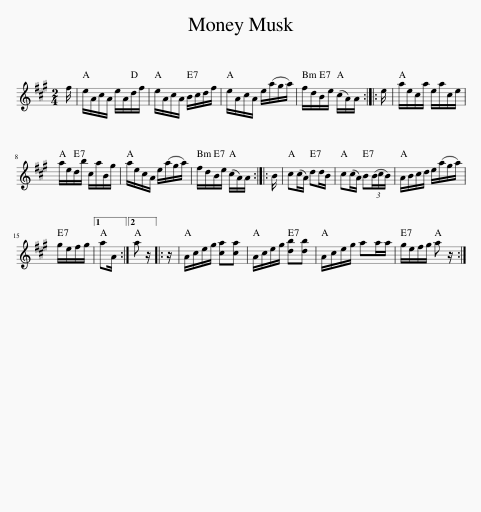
X:1
L:1/8
M:2/4
I:linebreak $
K:A
V:1 treble
V:1
 f/ | e/A/c/A/ e/A/d/f/ | e/A/c/A/ B/c/d/f/ | e/A/c/A/ e/(a/g/a/) | f/d/B/e/ (c/A/)A/ :: %5
 e/ | a/e/c/a/ e/a/c/e/ |$ a/e/d/b/ c/a/B/g/ | a/e/c/A/ e/(a/g/a/) | f/d/B/e/ (c/A/)A/ :: %10
 B/ | c(c/A/) dd/B/ | c(c/A/) B(3(B/c/B/) | A/B/c/d/ e/(a/g/a/) |$ g/e/f/g/ |1 %15
 aA/ :|2 a z/ |: z/ | A/c/e/g/ [ca][ca] | A/c/e/g/ [db][db] | %20
 A/c/e/g/ aa/a/ | g/e/f/g/ a z/ :| %22
